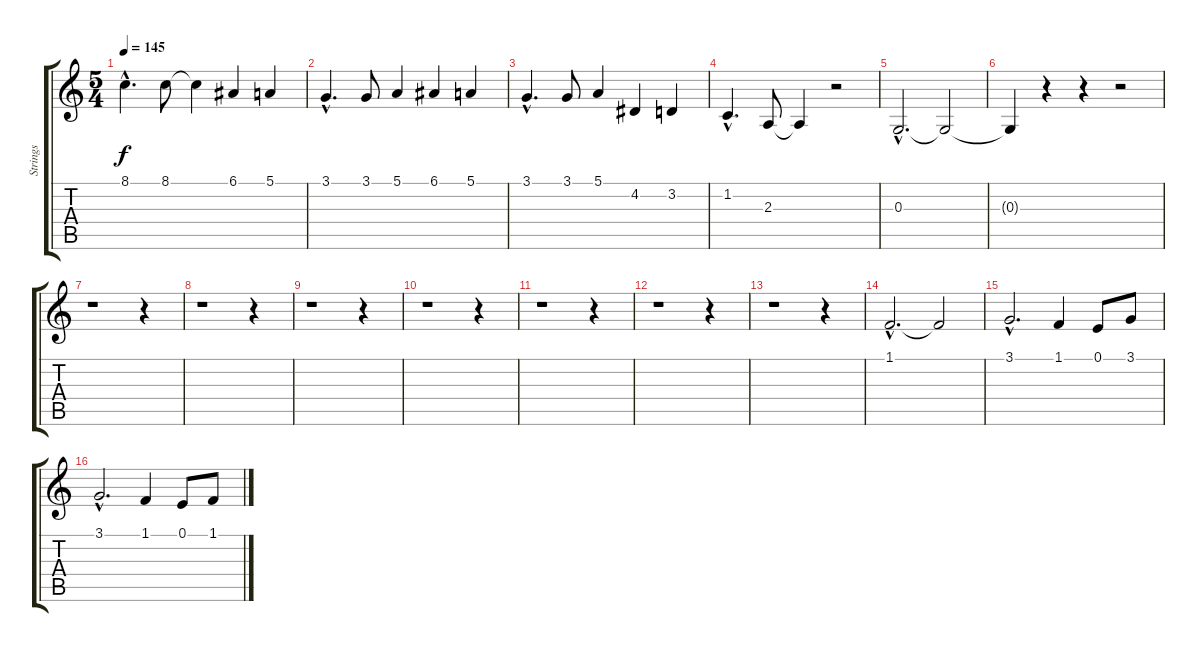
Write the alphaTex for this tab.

\track ("Strings" "Strings") {instrument violin}
\staff {score tabs}
\tuning (E4 B3 G3 D3 A2 E2) {hide}
\ts (5 4)
\tempo 145
\clef g2
\ks c
8.1{hac}.4{d dy f} 8.1.8 8.1{t}.4 6.1.4 5.1.4 |
3.1{hac}.4{d} 3.1.8 5.1.4 6.1.4 5.1.4 |
3.1{hac}.4{d} 3.1.8 5.1.4 4.2.4 3.2.4 |
1.2{hac}.4{d} 2.3.8 2.3{t}.4 r.2 |
0.3{hac}.2{d} 0.3{t}.2 |
0.3{t}.4 r.4 r.4 r.2 |
r.1 r.4 |
r.1 r.4 |
r.1 r.4 |
r.1 r.4 |
r.1 r.4 |
r.1 r.4 |
r.1 r.4 |
1.1{hac}.2{d} 1.1{t}.2 |
3.1{hac}.2{d} 1.1.4 0.1.8 3.1.8 |
3.1{hac}.2{d} 1.1.4 0.1.8 1.1.8
